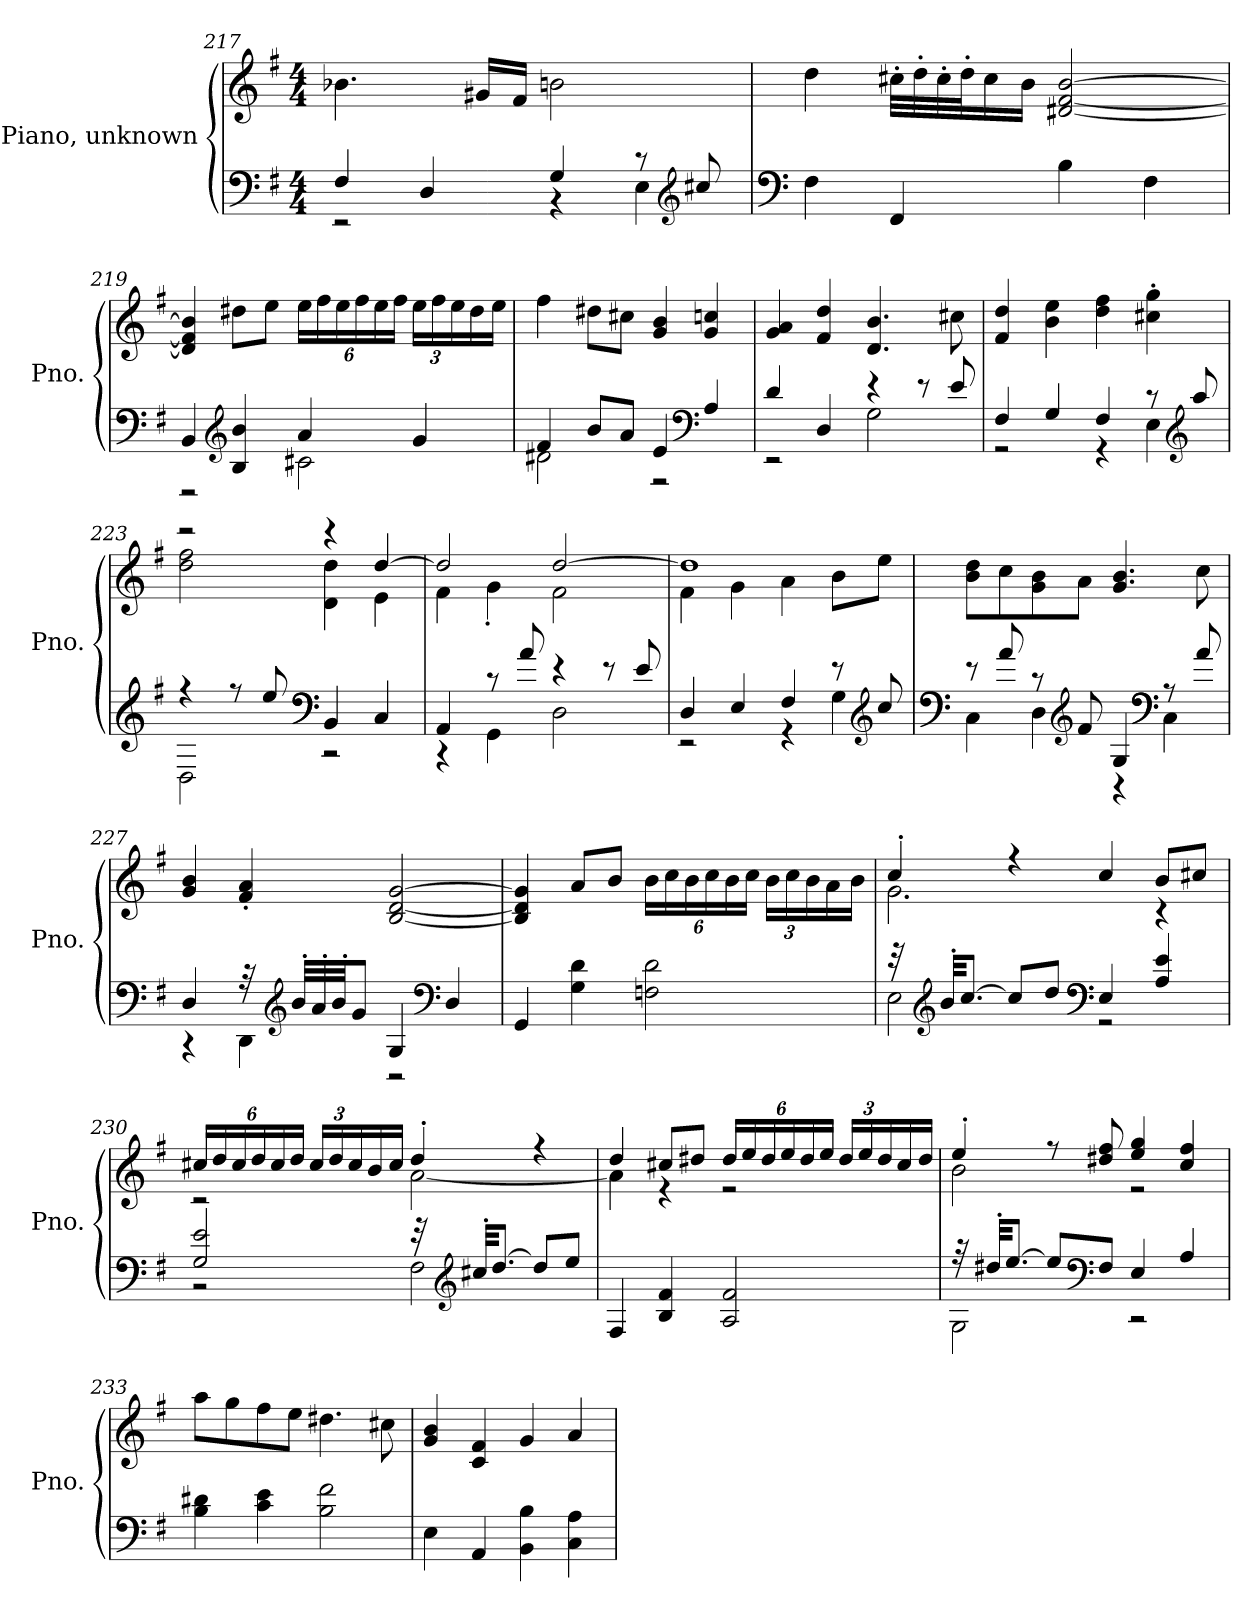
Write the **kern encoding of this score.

**kern	**kern
*part1	*part1
*staff2	*staff1
*I"Piano, unknown	*
*I'Pno.	*
!!LO:LB:g=z
*clefF4	*clefG2
*k[f#]	*k[f#]
*M4/4	*M4/4
=217	=217
*^	*
4F#/	2r	4.b-X\
4D/	.	.
.	.	16g#X/LL
.	.	16f#/JJ
4G/	4r	2bn\
8r	4E\	.
*clefG2	*	*
8cc#X/	.	.
*v	*v	*
=218	=218
*clefF4	*
4F#\	4dd\
4FF#/	32cc#X'\LLL
.	32dd'\
.	32cc#'\
.	32dd'\J
.	16cc#\
.	16b\JJ
4B\	[2d#X/ [2f#/ [2b/
4F#\	.
=219	=219
*^	*
4BB/	2r	4d#/] 4f#/] 4b/]
*clefG2	*	*
4B/ 4b/	.	8dd#X\L
.	.	8ee\J
*	*	*Xbrackettup
4a/	2c#X\	24ee\LL
.	.	24ff#\
.	.	24ee\
.	.	24ff#\
.	.	24ee\
.	.	24ff#\JJ
4g/	.	24ee\LL
.	.	24ff#\
.	.	24ee\
.	.	16dd#\
.	.	16ee\JJ
!!LO:LB:g=z
=220	=220	=220
4f#/	2d#X\	4ff#\
8b/L	.	8dd#X\L
8a/J	.	8cc#X\J
4e/	2r	4g/ 4b/
*clefF4	*	*
4A/	.	4g/ 4ccn/
=221	=221	=221
4d/	2r	4g/ 4a/
4D/	.	4f#/ 4dd/
4r	2G\	4.d/ 4.b/
8r	.	.
8e/	.	8cc#X\
=222	=222	=222
4F#/	2r	4f#/ 4dd/
4G/	.	4b\ 4ee\
4F#/	4r	4dd\ 4ff#\
8r	4E\	4cc#X\' 4gg\'
*clefG2	*	*
8aa/	.	.
=223	=223	=223
*	*	*^
4r	2D\	2r	2dd\ 2ff#\
8r	.	.	.
8ee/	.	.	.
*clefF4	*	*	*
4BB/	2r	4r	4d\ 4dd\
4C/	.	[4dd/	4e\
=224	=224	=224	=224
4AA/	4r	2dd/]	4f#\
8r	4GG\	.	4g'\
8a/	.	.	.
4r	2D\	[2dd/	2f#\
8r	.	.	.
8e/	.	.	.
!!LO:LB:g=z	!!
=225	=225	=225	=225
4D/	2r	1dd]	4f#\
4E/	.	.	4g\
4F#/	4r	.	4a\
8r	4G\	.	8b\L
*clefG2	*	*	*
8cc/	.	.	8ee\J
*	*	*v	*v
=226	=226	=226
*clefF4	*	*
8r	4C\	8b\ 8dd\L
8a/	.	8cc\
8r	4D\	8g\ 8b\
*clefG2	*	*
8f#/	.	8a\J
4G/	4r	4.g/ 4.b/
*clefF4	*	*
8r	4C\	.
8a/	.	8cc\
=227	=227	=227
4D/	4r	4g/ 4b/
32r	4DD\	4f#/' 4a/'
*clefG2	*	*
32b'/LLL	.	.
32a'/	.	.
32b'/JJ	.	.
8g/J	.	.
4G/	2r	[2B/ [2d/ [2g/
*clefF4	*	*
4D/	.	.
*v	*v	*
!!LO:PB:g=z
=228	=228
4GG/	4B/] 4d/] 4g/]
4G\ 4d\	8a/L
.	8b/J
2Fn\ 2d\	24b\LL
.	24cc\
.	24b\
.	24cc\
.	24b\
.	24cc\JJ
.	24b\LL
.	24cc\
.	24b\
.	16a\
.	16b\JJ
=229	=229
*^	*^
32r	2E\	4cc'/	2.g\
*clefG2	*	*	*
32b'/KKL	.	.	.
[8.cc/J	.	.	.
8cc/L]	.	4r	.
8dd/J	.	.	.
*clefF4	*	*	*
4E/	2r	4cc/	.
4A/ 4e/	.	8b/L	4r
.	.	8cc#X/J	.
!!LO:LB:g=z	!!
=230	=230	=230	=230
2G/ 2e/	2r	24cc#X/LL	2r
.	.	24dd/	.
.	.	24cc#/	.
.	.	24dd/	.
.	.	24cc#/	.
.	.	24dd/JJ	.
.	.	24cc#/LL	.
.	.	24dd/	.
.	.	24cc#/	.
.	.	16b/	.
.	.	16cc#/JJ	.
32r	2F#\	4dd'/	[2a\
*clefG2	*	*	*
32cc#X'/KKL	.	.	.
[8.dd/J	.	.	.
8dd/L]	.	4r	.
8ee/J	.	.	.
*v	*v	*	*
=231	=231	=231
4F#/	4dd/	4a\]
4B/ 4f#/	8cc#X/L	4r
.	8dd#X/J	.
2A/ 2f#/	24dd#/LL	2r
.	24ee/	.
.	24dd#/	.
.	24ee/	.
.	24dd#/	.
.	24ee/JJ	.
.	24dd#/LL	.
.	24ee/	.
.	24dd#/	.
.	16cc#/	.
.	16dd#/JJ	.
!!LO:LB:g=z	!!
=232	=232	=232
*^	*	*
32r	2G\	4ee'/	2b\
32dd#X'/KKL	.	.	.
[8.ee/J	.	.	.
8ee/L]	.	8r	.
*clefF4	*	*	*
8F#/J	.	8dd#X/ 8ff#/	.
4E/	2r	4ee/ 4gg/	2r
4A/	.	4cc/ 4ff#/	.
*v	*v	*	*
*	*v	*v
=233	=233
4B\ 4d#X\	8aa\L
.	8gg\
4c\ 4e\	8ff#\
.	8ee\J
2B\ 2f#\	4.dd#X\
.	8cc#X\
=234	=234
4E\	4g/ 4b/
4AA/	4c/ 4f#/
4BB\ 4B\	4g/
4C\ 4A\	4a/
=	=
*-	*-
